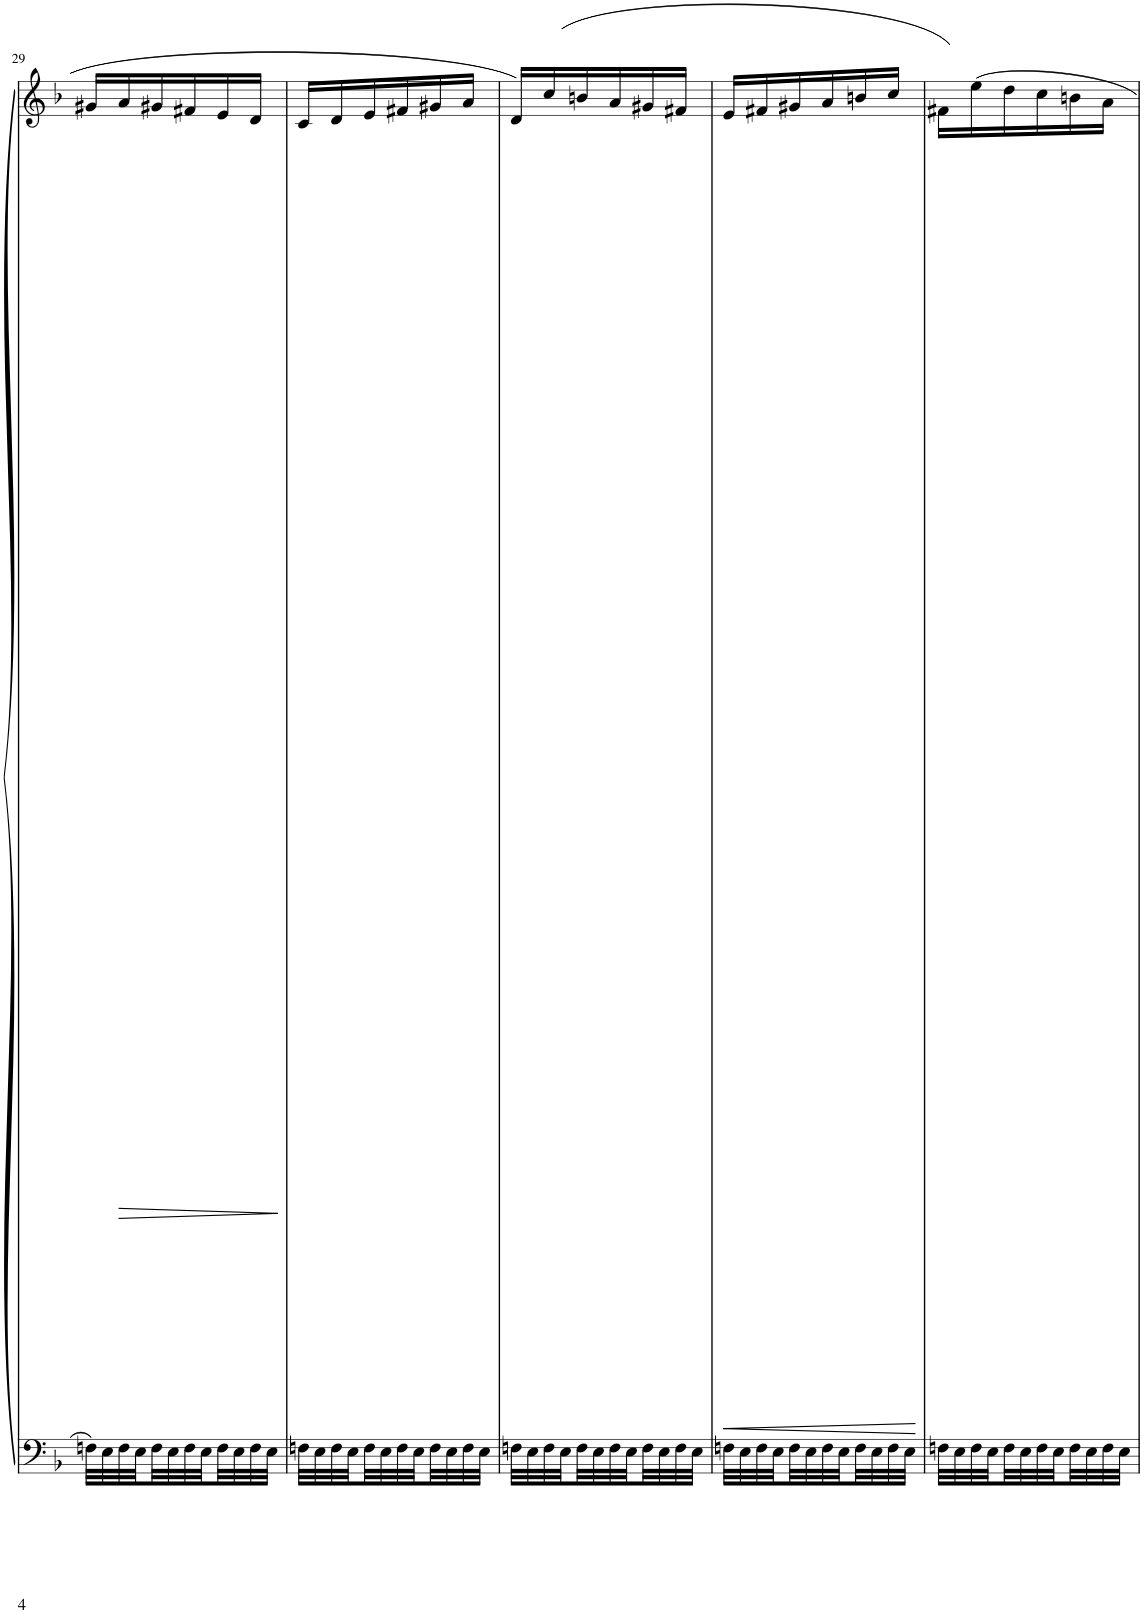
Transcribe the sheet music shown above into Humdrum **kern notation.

**kern	**kern	**dynam
*part1	*part1	*part1
*staff2	*staff1	*staff1/2
*I"Piano	*	*
*I'Pno	*	*
!!LO:PB:g=z
*clefF4	*clefG2	*
*k[b-]	*k[b-]	*
*M3/8	*M3/8	*
=29	=29	=29
32Fn\LLL	16g#X/LL	.
32E\	.	.
!	!	!LO:HP:b
32F\	16a/	>
32E\	.	.
32F\	16g#X/	.
32E\	.	.
32F\	16f#X/	.
32E\	.	.
32F\	16e/	.
32E\	.	.
32F\	16d/JJ	.
32E\JJJ	.	.
.	.	]
=30	=30	=30
32Fn\LLL	16c/LL	.
32E\	.	.
32F\	16d/	.
32E\	.	.
32F\	16e/	.
32E\	.	.
32F\	16f#X/	.
32E\	.	.
32F\	16g#X/	.
32E\	.	.
32F\	16a/JJ	.
32E\JJJ	.	.
=31	=31	=31
32Fn\LLL	16d/LL	.
32E\	.	.
32F\	(>16cc/	.
32E\	.	.
32F\	16bn/	.
32E\	.	.
32F\	16a/	.
32E\	.	.
32F\	16g#X/	.
32E\	.	.
32F\	16f#X/JJ	.
32E\JJJ	.	.
=32	=32	=32
!	!	!LO:HP:b
32Fn\LLL	16e/LL	<
32E\	.	.
32F\	16f#X/	.
32E\	.	.
32F\	16g#X/	.
32E\	.	.
32F\	16a/	.
32E\	.	.
32F\	16bn/	.
32E\	.	.
32F\	16cc/JJ	.
32E\JJJ	.	.
.	.	[
=33	=33	=33
32Fn\LLL	16f#X\LL)	.
32E\	.	.
32F\	16ee\	.
32E\	.	.
32F\	16dd\	.
32E\	.	.
32F\	16cc\	.
32E\	.	.
32F\	16bn\	.
32E\	.	.
32F\	16a\JJ	.
32E\JJJ	.	.
=	=	=
*-	*-	*-
